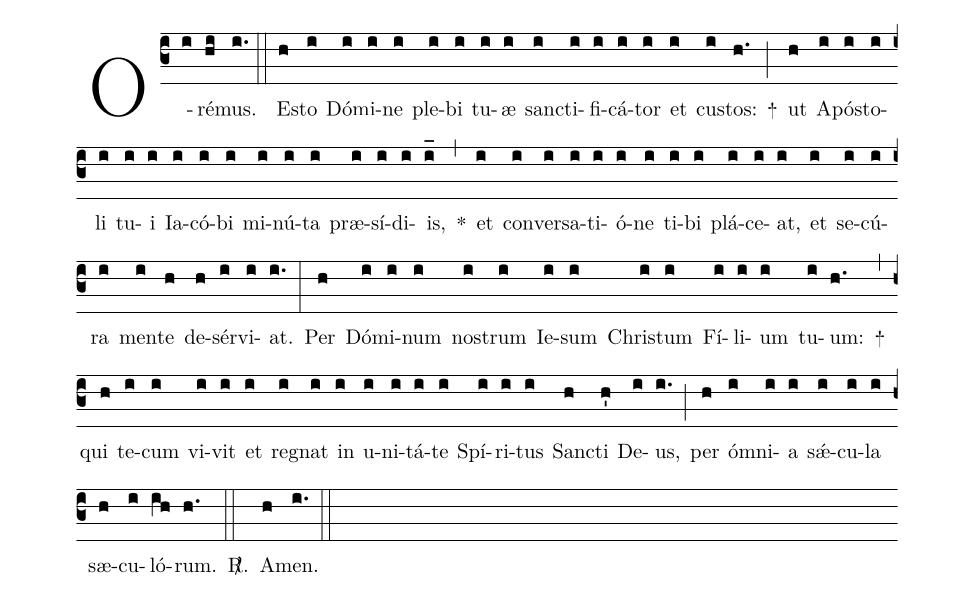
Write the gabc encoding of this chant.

%%
(c3)
O(i)ré(hi)mus.(i.) (::)

Es(h)to(i) Dó(i)mi(i)ne(i) ple(i)bi(i) tu(i)æ(i) sanc(i)ti(i)fi(i)cá(i)tor(i) et(i) cus(i)tos:(h.) +(;)
ut(h) A(i)pós(i)to(i)li(i) tu(i)i(i) Ia(i)có(i)bi(i) mi(i)nú(i)ta(i) præ(i)sí(i)di(i)is,(i_) *(,)
et(i) con(i)ver(i)sa(i)ti(i)ó(i)ne(i) ti(i)bi(i) plá(i)ce(i)at,(i) et(i) se(i)cú(i)ra(i) men(i)te(h) de(h)sér(i)vi(i)at.(i.) (:)

Per(h) Dó(i)mi(i)num(i) nos(i)trum(i) Ie(i)sum(i) Chris(i)tum(i) Fí(i)li(i)um(i) tu(i)um:(h.) +(,)
qui(h) te(i)cum(i) vi(i)vit(i) et(i) reg(i)nat(i) in(i) u(i)ni(i)tá(i)te(i) Spí(i)ri(i)tus(i) San(h)cti(h') De(i)us,(i.) (;)
per(h) óm(i)ni(i)a(i) sǽ(i)cu(i)la(i) sæ(h)cu(i)ló(ih)rum.(h.) <sp>R/</sp>.(::)
A(h)men.(i.) (::)
